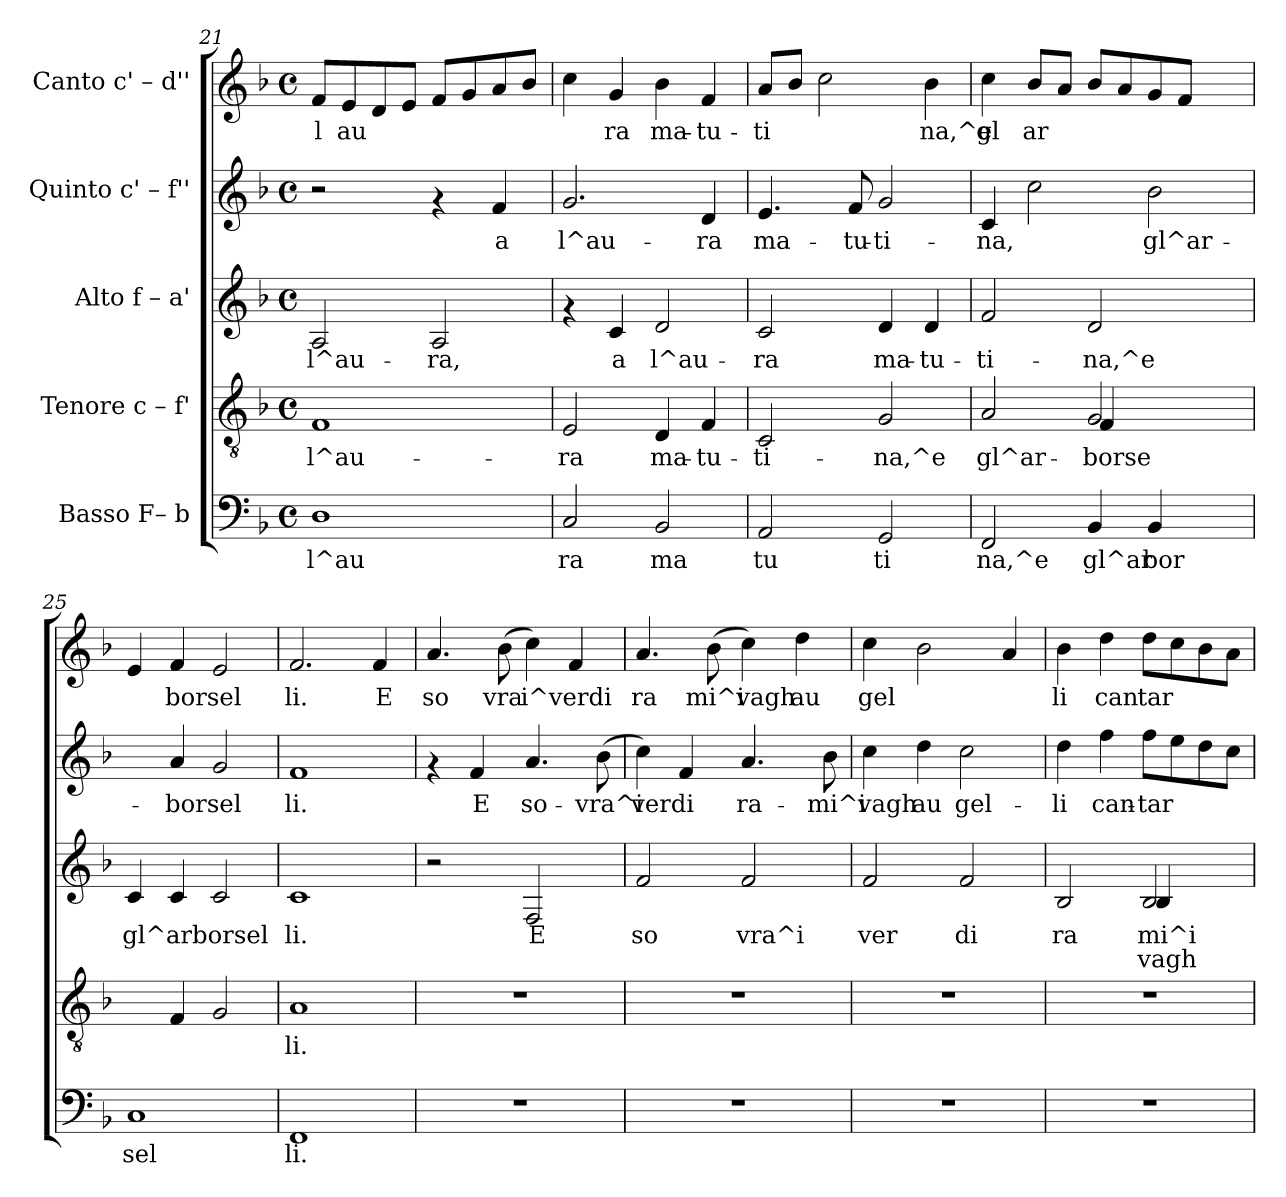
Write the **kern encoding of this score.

**kern	**text	**kern	**text	**kern	**text	**text	**kern	**text	**kern	**text
*part5	*part5	*part4	*part4	*part3	*part3	*part3	*part2	*part2	*part1	*part1
*staff5	*staff5	*staff4	*staff4	*staff3	*staff3	*staff3	*staff2	*staff2	*staff1	*staff1
*I"Basso  F– b	*	*I"Tenore  c – f'	*	*I"Alto  f – a'	*	*	*I"Quinto  c' – f''	*	*I"Canto  c' – d''	*
*clefF4	*	*clefGv2	*	*clefG2	*	*	*clefG2	*	*clefG2	*
*k[b-]	*	*k[b-]	*	*k[b-]	*	*	*k[b-]	*	*k[b-]	*
*F:	*	*F:	*	*F:	*	*	*F:	*	*F:	*
*M4/4	*	*M4/4	*	*M4/4	*	*	*M4/4	*	*M4/4	*
*met(c)	*	*met(c)	*	*met(c)	*	*	*met(c)	*	*met(c)	*
=21	=21	=21	=21	=21	=21	=21	=21	=21	=21	=21
!	!LO:LY:b:rj	!	!LO:LY:b:rj	!	!LO:LY:b:rj	!	!	!	!	!LO:LY:b:cj
1D	l^au	1F	l^au-	2A/	l^au-	.	2r	.	8f/L	l
!	!	!	!	!	!	!	!	!	!	!LO:LY:b:cj
.	.	.	.	.	.	.	.	.	8e/	au-
!	!	!	!	!	!	!	!	!	!	!LO:LY:b:cj
.	.	.	.	.	.	.	.	.	8d/	--
!	!	!	!	!	!	!	!	!	!	!LO:LY:b:cj
.	.	.	.	.	.	.	.	.	8e/J	--
!	!	!	!	!	!LO:LY:b:rj	!	!	!	!	!LO:LY:b:cj
.	.	.	.	2A/	-ra,	.	4rf	.	8f/L	--
!	!	!	!	!	!	!	!	!	!	!LO:LY:b:cj
.	.	.	.	.	.	.	.	.	8g/	--
!	!	!	!	!	!	!	!	!LO:LY:b:cj	!	!LO:LY:b:cj
.	.	.	.	.	.	.	4f/	a	8a/	--
!	!	!	!	!	!	!	!	!	!	!LO:LY:b:cj
.	.	.	.	.	.	.	.	.	8b-/J	--
=22	=22	=22	=22	=22	=22	=22	=22	=22	=22	=22
!	!LO:LY:b:rj	!	!LO:LY:b:rj	!	!	!	!	!LO:LY:b:cj	!	!LO:LY:b:cj
2C/	ra	2E/	-ra	4rf	.	.	2.g/	l^au-	4cc\	--
!	!	!	!	!	!LO:LY:b:rj	!	!	!	!	!LO:LY:b:cj
.	.	.	.	4c/	a	.	.	.	4g/	-ra
!	!LO:LY:b:rj	!	!LO:LY:b:rj	!	!LO:LY:b:rj	!	!	!	!	!LO:LY:b:cj
2BB-/	ma	4D/	ma-	2d/	l^au-	.	.	.	4b-\	ma-
!	!	!	!LO:LY:b:rj	!	!	!	!	!LO:LY:b:cj	!	!LO:LY:b:cj
.	.	4F/	-tu-	.	.	.	4d/	-ra	4f/	-tu-
=23	=23	=23	=23	=23	=23	=23	=23	=23	=23	=23
!	!LO:LY:b:rj	!	!LO:LY:b:rj	!	!LO:LY:b:rj	!	!	!LO:LY:b:cj	!	!LO:LY:b:cj
2AA/	tu	2C/	-ti-	2c/	-ra	.	4.e/	ma-	8a/L	-ti-
!	!	!	!	!	!	!	!	!	!	!LO:LY:b:cj
.	.	.	.	.	.	.	.	.	8b-/J	--
!	!	!	!	!	!	!	!	!	!	!LO:LY:b:cj
.	.	.	.	.	.	.	.	.	2cc\	--
!	!	!	!	!	!	!	!	!LO:LY:b:cj	!	!
.	.	.	.	.	.	.	8f/	-tu-	.	.
!	!LO:LY:b:rj	!	!LO:LY:b:rj	!	!LO:LY:b:rj	!	!	!LO:LY:b:cj	!	!
2GG/	ti	2G/	-na,^e	4d/	ma-	.	2g/	-ti-	.	.
!	!	!	!	!	!LO:LY:b:rj	!	!	!	!	!LO:LY:b:cj
.	.	.	.	4d/	-tu-	.	.	.	4b-\	-na,^e
=24	=24	=24	=24	=24	=24	=24	=24	=24	=24	=24
!	!LO:LY:b:rj	!	!LO:LY:b:rj	!	!LO:LY:b:rj	!	!	!LO:LY:b:cj	!	!LO:LY:b:cj
*	*	*^	*	*	*	*	*	*	*	*
2FF/	na,^e	2A/	2ryy	gl^ar-	2f/	-ti-	.	4c/	-na,	4cc\	gl
!	!	!	!	!	!	!	!	!	!	!	!LO:LY:b:cj
.	.	.	.	.	.	.	.	2cc\	.	8b-/L	ar-
!	!	!	!	!	!	!	!	!	!	!	!LO:LY:b:cj
.	.	.	.	.	.	.	.	.	.	8a/J	--
!	!LO:LY:b:rj	!	!	!LO:LY:b:rj	!	!LO:LY:b:rj	!	!	!	!	!LO:LY:b:cj
4BB-/	gl^ar	(>2G/	4F/)	-borse-	2d/	-na,^e	.	.	.	8b-/L	--
!	!	!	!	!	!	!	!	!	!	!	!LO:LY:b:cj
.	.	.	.	.	.	.	.	.	.	8a/	--
!	!LO:LY:b:rj	!	!	!	!	!	!	!	!LO:LY:b:cj	!	!LO:LY:b:cj
4BB-/	bor	.	4ryy	.	.	.	.	2b-\	gl^ar-	8g/	--
!	!	!	!	!	!	!	!	!	!	!	!LO:LY:b:cj
.	.	.	.	.	.	.	.	.	.	8f/J	--
4ryy	.	4ryy	4ryy	.	4ryy	.	.	.	.	4ryy	.
!!LO:LB:g=z
=25	=25	=25	=25	=25	=25	=25	=25	=25	=25	=25	=25
!	!LO:LY:b:rj	!	!	!	!	!LO:LY:b:rj	!	!	!	!	!LO:LY:b:cj
*	*	*v	*v	*	*	*	*	*	*	*	*
1C	sel	4ryy	.	4c/	gl^arborsel	.	4ryy	.	4e/	--
!	!	!	!LO:LY:b:rj	!	!LO:LY:b:rj	!	!	!LO:LY:b:cj	!	!LO:LY:b:cj
.	.	4F/	--	4c/	.	.	4a/	-borsel-	4f/	-borsel
!	!	!	!LO:LY:b:rj	!	!LO:LY:b:rj	!	!	!LO:LY:b:cj	!	!LO:LY:b:cj
.	.	2G/	--	2c/	.	.	2g/	--	2e/	.
=26	=26	=26	=26	=26	=26	=26	=26	=26	=26	=26
!	!LO:LY:b:rj	!	!LO:LY:b:rj	!	!LO:LY:b:rj	!	!	!LO:LY:b:cj	!	!LO:LY:b:cj
1FF	li.	1A	-li.	1c	li.	.	1f	-li.	2.f/	li.
!	!	!	!	!	!	!	!	!	!	!LO:LY:b:cj
.	.	.	.	.	.	.	.	.	4f/	E
=27	=27	=27	=27	=27	=27	=27	=27	=27	=27	=27
!	!	!	!	!	!	!	!	!	!	!LO:LY:b:cj
1r	.	1r	.	2r	.	.	4rf	.	4.a/	so
!	!	!	!	!	!	!	!	!LO:LY:b:cj	!	!
.	.	.	.	.	.	.	4f/	E	.	.
!	!	!	!	!	!	!	!	!	!	!LO:LY:b:cj
.	.	.	.	.	.	.	.	.	(<8b-\	vra
!	!	!	!	!	!LO:LY:b:rj	!	!	!LO:LY:b:cj	!	!LO:LY:b:cj
.	.	.	.	2F/	E	.	4.a/	so-	4cc\)	i^verdi
!	!	!	!	!	!	!	!	!	!	!LO:LY:b:cj
.	.	.	.	.	.	.	.	.	4f/	.
!	!	!	!	!	!	!	!	!LO:LY:b:cj	!	!
.	.	.	.	.	.	.	(<8b-\	-vra^i	.	.
=28	=28	=28	=28	=28	=28	=28	=28	=28	=28	=28
!	!	!	!	!	!LO:LY:b:rj	!	!	!LO:LY:b:cj	!	!LO:LY:b:cj
1r	.	1r	.	2f/	so	.	4cc\)	verdi	4.a/	ra
!	!	!	!	!	!	!	!	!LO:LY:b:cj	!	!
.	.	.	.	.	.	.	4f/	.	.	.
!	!	!	!	!	!	!	!	!	!	!LO:LY:b:cj
.	.	.	.	.	.	.	.	.	(<8b-\	mi^i
!	!	!	!	!	!LO:LY:b:rj	!	!	!LO:LY:b:cj	!	!LO:LY:b:cj
.	.	.	.	2f/	vra^i	.	4.a/	ra-	4cc\)	vagh
!	!	!	!	!	!	!	!	!	!	!LO:LY:b:cj
.	.	.	.	.	.	.	.	.	4dd\	au
!	!	!	!	!	!	!	!	!LO:LY:b:cj	!	!
.	.	.	.	.	.	.	8b-\	-mi^i	.	.
=29	=29	=29	=29	=29	=29	=29	=29	=29	=29	=29
!	!	!	!	!	!LO:LY:b:rj	!	!	!LO:LY:b:cj	!	!LO:LY:b:cj
1r	.	1r	.	2f/	ver	.	4cc\	vagh	4cc\	gel
!	!	!	!	!	!	!	!	!LO:LY:b:cj	!	!LO:LY:b:cj
.	.	.	.	.	.	.	4dd\	au	2b-\	.
!	!	!	!	!	!LO:LY:b:rj	!	!	!LO:LY:b:cj	!	!
.	.	.	.	2f/	di	.	2cc\	gel-	.	.
!	!	!	!	!	!	!	!	!	!	!LO:LY:b:cj
.	.	.	.	.	.	.	.	.	4a/	.
=30	=30	=30	=30	=30	=30	=30	=30	=30	=30	=30
!	!	!	!	!	!LO:LY:b:rj	!LO:LY:b:rj	!	!LO:LY:b:cj	!	!LO:LY:b:cj
*	*	*	*	*^	*	*	*	*	*	*
1r	.	1r	.	2B-/	2ryy	ra	.	4dd\	-li	4b-\	li
!	!	!	!	!	!	!	!	!	!LO:LY:b:cj	!	!LO:LY:b:cj
.	.	.	.	.	.	.	.	4ff\	can-	4dd\	can
!	!	!	!	!	!	!LO:LY:b:rj	!LO:LY:b:rj	!	!LO:LY:b:cj	!	!LO:LY:b:cj
.	.	.	.	2B-/	4B-/	mi^i	vagh	8ff\L	-tar	8dd\L	tar
!	!	!	!	!	!	!	!	!	!LO:LY:b:cj	!	!LO:LY:b:cj
.	.	.	.	.	.	.	.	8ee\	.	8cc\	.
!	!	!	!	!	!	!	!	!	!LO:LY:b:cj	!	!LO:LY:b:cj
.	.	.	.	.	4ryy	.	.	8dd\	.	8b-\	.
!	!	!	!	!	!	!	!	!	!LO:LY:b:cj	!	!LO:LY:b:cj
.	.	.	.	.	.	.	.	8cc\J	.	8a\J	.
*	*	*	*	*v	*v	*	*	*	*	*	*
=	=	=	=	=	=	=	=	=	=	=
*-	*-	*-	*-	*-	*-	*-	*-	*-	*-	*-
